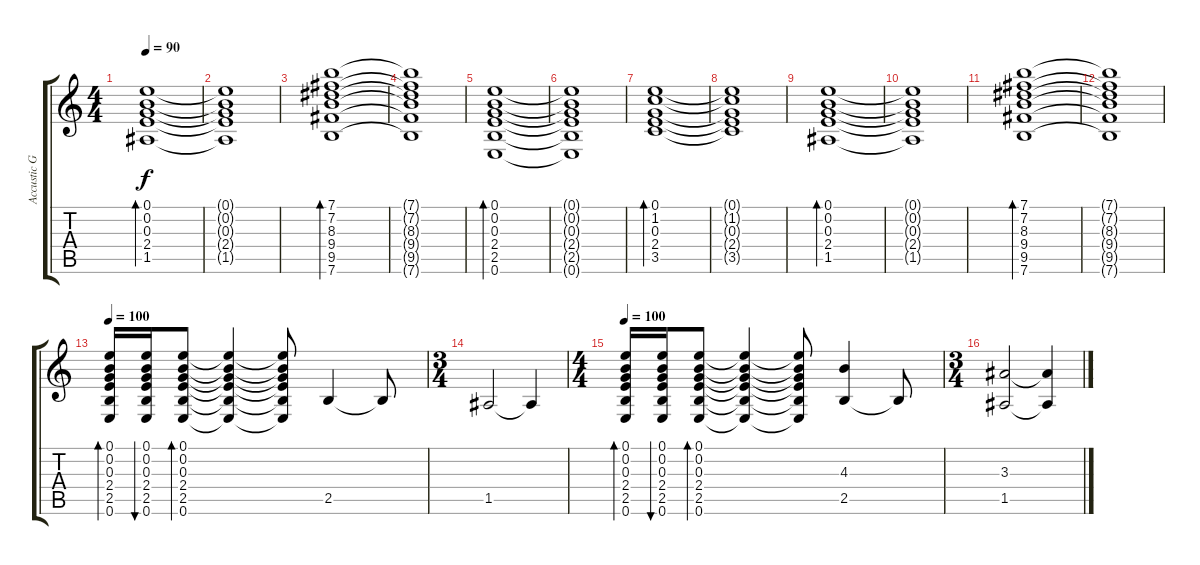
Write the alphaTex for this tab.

\track ("Accustic Guitar 1" "Accustic G") {instrument electricguitarclean}
\staff {score tabs}
\tuning (E4 B3 G3 D3 A2 E2) {hide}
\ts (4 4)
\tempo 90
\clef g2
\ks c
(0.1 0.2 0.3 2.4 1.5).1{bd 240 dy f} |
(0.1{t} 0.2{t} 0.3{t} 2.4{t} 1.5{t}).1 |
(7.1 7.2 8.3 9.4 9.5 7.6).1{bd 240} |
(7.1{t} 7.2{t} 8.3{t} 9.4{t} 9.5{t} 7.6{t}).1 |
(0.1 0.2 0.3 2.4 2.5 0.6).1{bd 240} |
(0.1{t} 0.2{t} 0.3{t} 2.4{t} 2.5{t} 0.6{t}).1 |
(0.1 1.2 0.3 2.4 3.5).1{bd 240} |
(0.1{t} 1.2{t} 0.3{t} 2.4{t} 3.5{t}).1 |
(0.1 0.2 0.3 2.4 1.5).1{bd 240} |
(0.1{t} 0.2{t} 0.3{t} 2.4{t} 1.5{t}).1 |
(7.1 7.2 8.3 9.4 9.5 7.6).1{bd 240} |
(7.1{t} 7.2{t} 8.3{t} 9.4{t} 9.5{t} 7.6{t}).1 |
\tempo 100
(0.1 0.2 0.3 2.4 2.5 0.6).16{bd 60} (0.1 0.2 0.3 2.4 2.5 0.6).16{bu 60} (0.1 0.2 0.3 2.4 2.5 0.6).8{bd 60} (0.1{t} 0.2{t} 0.3{t} 2.4{t} 2.5{t} 0.6{t}).4 (0.1{t} 0.2{t} 0.3{t} 2.4{t} 2.5{t} 0.6{t}).8 2.5.4 2.5{t}.8 |
\ts (3 4)
1.5.2 1.5{t}.4 |
\ts (4 4)
\tempo 100
(0.1 0.2 0.3 2.4 2.5 0.6).16{bd 60} (0.1 0.2 0.3 2.4 2.5 0.6).16{bu 60} (0.1 0.2 0.3 2.4 2.5 0.6).8{bd 60} (0.1{t} 0.2{t} 0.3{t} 2.4{t} 2.5{t} 0.6{t}).4 (0.1{t} 0.2{t} 0.3{t} 2.4{t} 2.5{t} 0.6{t}).8 (4.3 2.5).4 2.5{t}.8 |
\ts (3 4)
(3.3 1.5).2 (3.3{t} 1.5{t}).4
